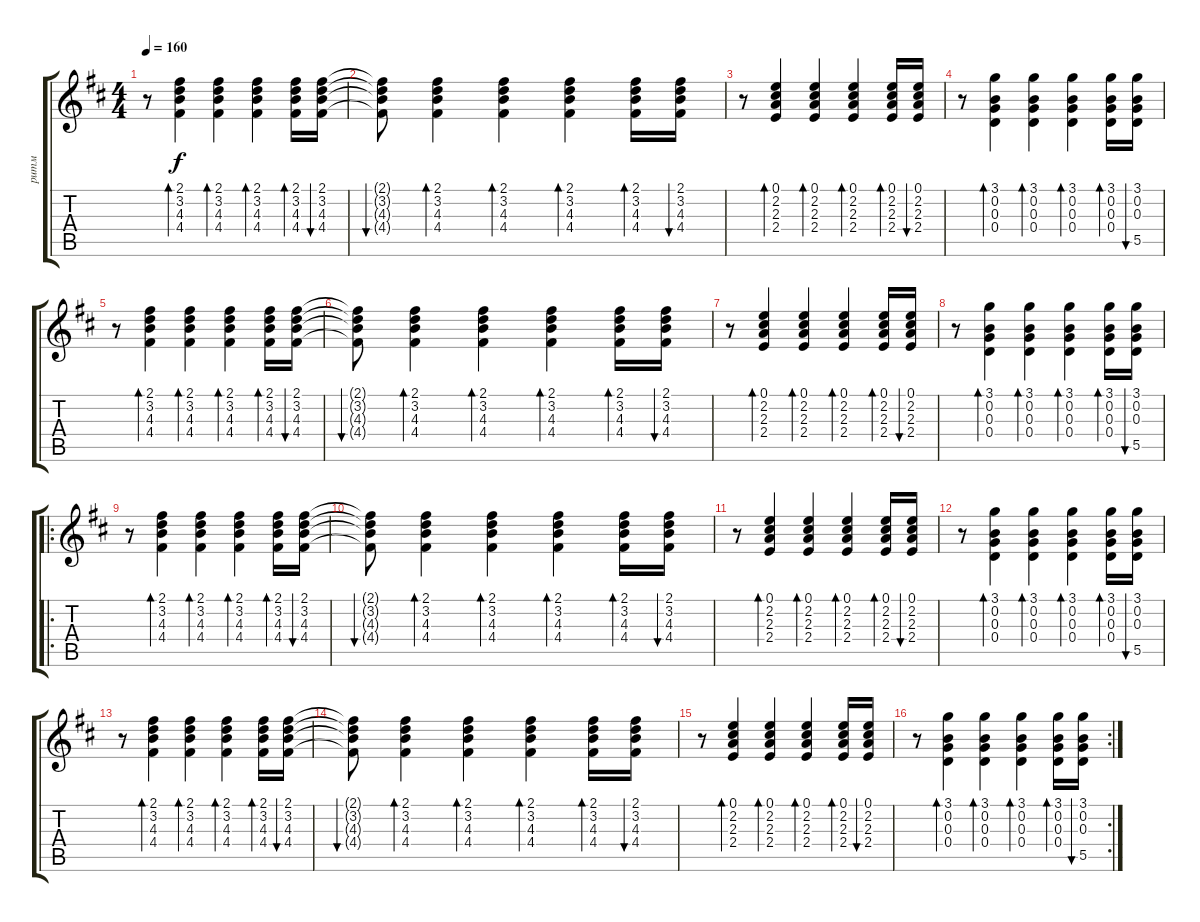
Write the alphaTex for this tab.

\track ("ритм" "ритм") {instrument acousticguitarsteel}
\staff {score tabs}
\tuning (E4 B3 G3 D3 A2 E2) {hide}
\ts (4 4)
\tempo 160
\clef g2
\ks bminor
r.8{dy f} (2.1 3.2 4.3 4.4).4{bd 60} (2.1 3.2 4.3 4.4).4{bd 60} (2.1 3.2 4.3 4.4).4{bd 60} (2.1 3.2 4.3 4.4).16{bd 60} (2.1 3.2 4.3 4.4).16{bu 60} |
(2.1{t} 3.2{t} 4.3{t} 4.4{t}).8{bu 60} (2.1 3.2 4.3 4.4).4{bd 60} (2.1 3.2 4.3 4.4).4{bd 60} (2.1 3.2 4.3 4.4).4{bd 60} (2.1 3.2 4.3 4.4).16{bd 60} (2.1 3.2 4.3 4.4).16{bu 60} |
r.8 (0.1 2.2 2.3 2.4).4{bd 60} (0.1 2.2 2.3 2.4).4{bd 60} (0.1 2.2 2.3 2.4).4{bd 60} (0.1 2.2 2.3 2.4).16{bd 60} (0.1 2.2 2.3 2.4).16{bu 60} |
r.8 (3.1 0.2 0.3 0.4).4{bd 60} (3.1 0.2 0.3 0.4).4{bd 60} (3.1 0.2 0.3 0.4).4{bd 60} (3.1 0.2 0.3 0.4).16{bd 60} (3.1 0.2 0.3 5.5).16{bu 60} |
r.8 (2.1 3.2 4.3 4.4).4{bd 60} (2.1 3.2 4.3 4.4).4{bd 60} (2.1 3.2 4.3 4.4).4{bd 60} (2.1 3.2 4.3 4.4).16{bd 60} (2.1 3.2 4.3 4.4).16{bu 60} |
(2.1{t} 3.2{t} 4.3{t} 4.4{t}).8{bu 60} (2.1 3.2 4.3 4.4).4{bd 60} (2.1 3.2 4.3 4.4).4{bd 60} (2.1 3.2 4.3 4.4).4{bd 60} (2.1 3.2 4.3 4.4).16{bd 60} (2.1 3.2 4.3 4.4).16{bu 60} |
r.8 (0.1 2.2 2.3 2.4).4{bd 60} (0.1 2.2 2.3 2.4).4{bd 60} (0.1 2.2 2.3 2.4).4{bd 60} (0.1 2.2 2.3 2.4).16{bd 60} (0.1 2.2 2.3 2.4).16{bu 60} |
r.8 (3.1 0.2 0.3 0.4).4{bd 60} (3.1 0.2 0.3 0.4).4{bd 60} (3.1 0.2 0.3 0.4).4{bd 60} (3.1 0.2 0.3 0.4).16{bd 60} (3.1 0.2 0.3 5.5).16{bu 60} |
\ro
r.8 (2.1 3.2 4.3 4.4).4{bd 60} (2.1 3.2 4.3 4.4).4{bd 60} (2.1 3.2 4.3 4.4).4{bd 60} (2.1 3.2 4.3 4.4).16{bd 60} (2.1 3.2 4.3 4.4).16{bu 60} |
(2.1{t} 3.2{t} 4.3{t} 4.4{t}).8{bu 60} (2.1 3.2 4.3 4.4).4{bd 60} (2.1 3.2 4.3 4.4).4{bd 60} (2.1 3.2 4.3 4.4).4{bd 60} (2.1 3.2 4.3 4.4).16{bd 60} (2.1 3.2 4.3 4.4).16{bu 60} |
r.8 (0.1 2.2 2.3 2.4).4{bd 60} (0.1 2.2 2.3 2.4).4{bd 60} (0.1 2.2 2.3 2.4).4{bd 60} (0.1 2.2 2.3 2.4).16{bd 60} (0.1 2.2 2.3 2.4).16{bu 60} |
r.8 (3.1 0.2 0.3 0.4).4{bd 60} (3.1 0.2 0.3 0.4).4{bd 60} (3.1 0.2 0.3 0.4).4{bd 60} (3.1 0.2 0.3 0.4).16{bd 60} (3.1 0.2 0.3 5.5).16{bu 60} |
r.8 (2.1 3.2 4.3 4.4).4{bd 60} (2.1 3.2 4.3 4.4).4{bd 60} (2.1 3.2 4.3 4.4).4{bd 60} (2.1 3.2 4.3 4.4).16{bd 60} (2.1 3.2 4.3 4.4).16{bu 60} |
(2.1{t} 3.2{t} 4.3{t} 4.4{t}).8{bu 60} (2.1 3.2 4.3 4.4).4{bd 60} (2.1 3.2 4.3 4.4).4{bd 60} (2.1 3.2 4.3 4.4).4{bd 60} (2.1 3.2 4.3 4.4).16{bd 60} (2.1 3.2 4.3 4.4).16{bu 60} |
r.8 (0.1 2.2 2.3 2.4).4{bd 60} (0.1 2.2 2.3 2.4).4{bd 60} (0.1 2.2 2.3 2.4).4{bd 60} (0.1 2.2 2.3 2.4).16{bd 60} (0.1 2.2 2.3 2.4).16{bu 60} |
\rc 2
r.8 (3.1 0.2 0.3 0.4).4{bd 60} (3.1 0.2 0.3 0.4).4{bd 60} (3.1 0.2 0.3 0.4).4{bd 60} (3.1 0.2 0.3 0.4).16{bd 60} (3.1 0.2 0.3 5.5).16{bu 60}
